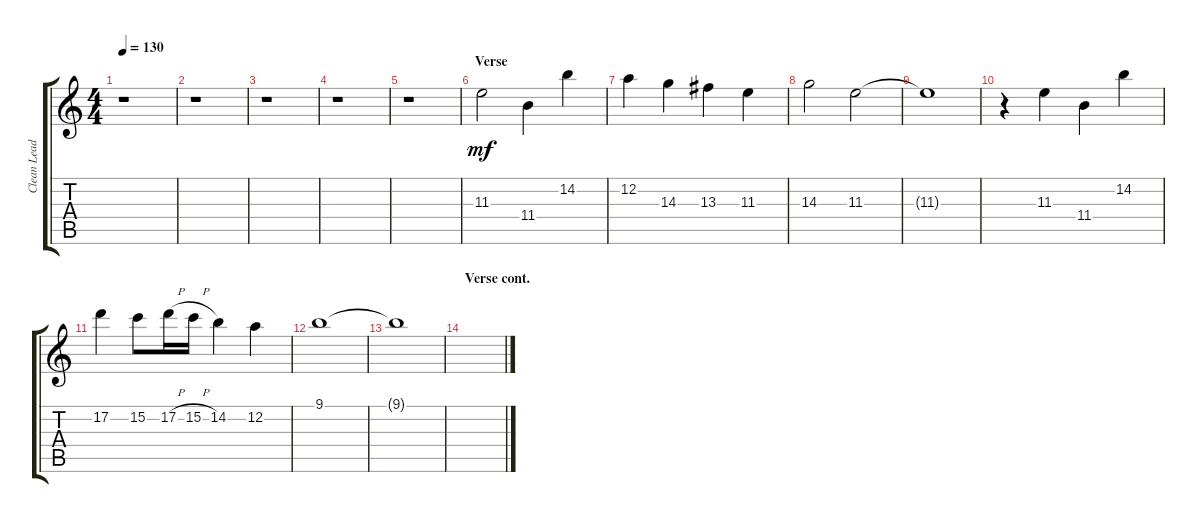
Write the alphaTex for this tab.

\track ("Clean Lead" "Clean Lead") {instrument electricguitarclean}
\staff {score tabs}
\tuning (D4 A3 F3 C3 G2 C2) {hide}
\ts (4 4)
\tempo 130
\clef g2
\ks aminor
r.1{dy mf} |
r.1 |
r.1 |
r.1 |
r.1 |
\section ("" "Verse")
11.3.2 11.4.4 14.2.4 |
12.2.4 14.3.4 13.3.4 11.3.4 |
14.3.2 11.3.2 |
11.3{t}.1 |
r.4 11.3.4 11.4.4 14.2.4 |
17.2.4 15.2.8 17.2{h}.16 15.2{h}.16 14.2.4 12.2.4 |
9.1.1 |
9.1{t}.1 |
\section ("" "Verse cont.")
